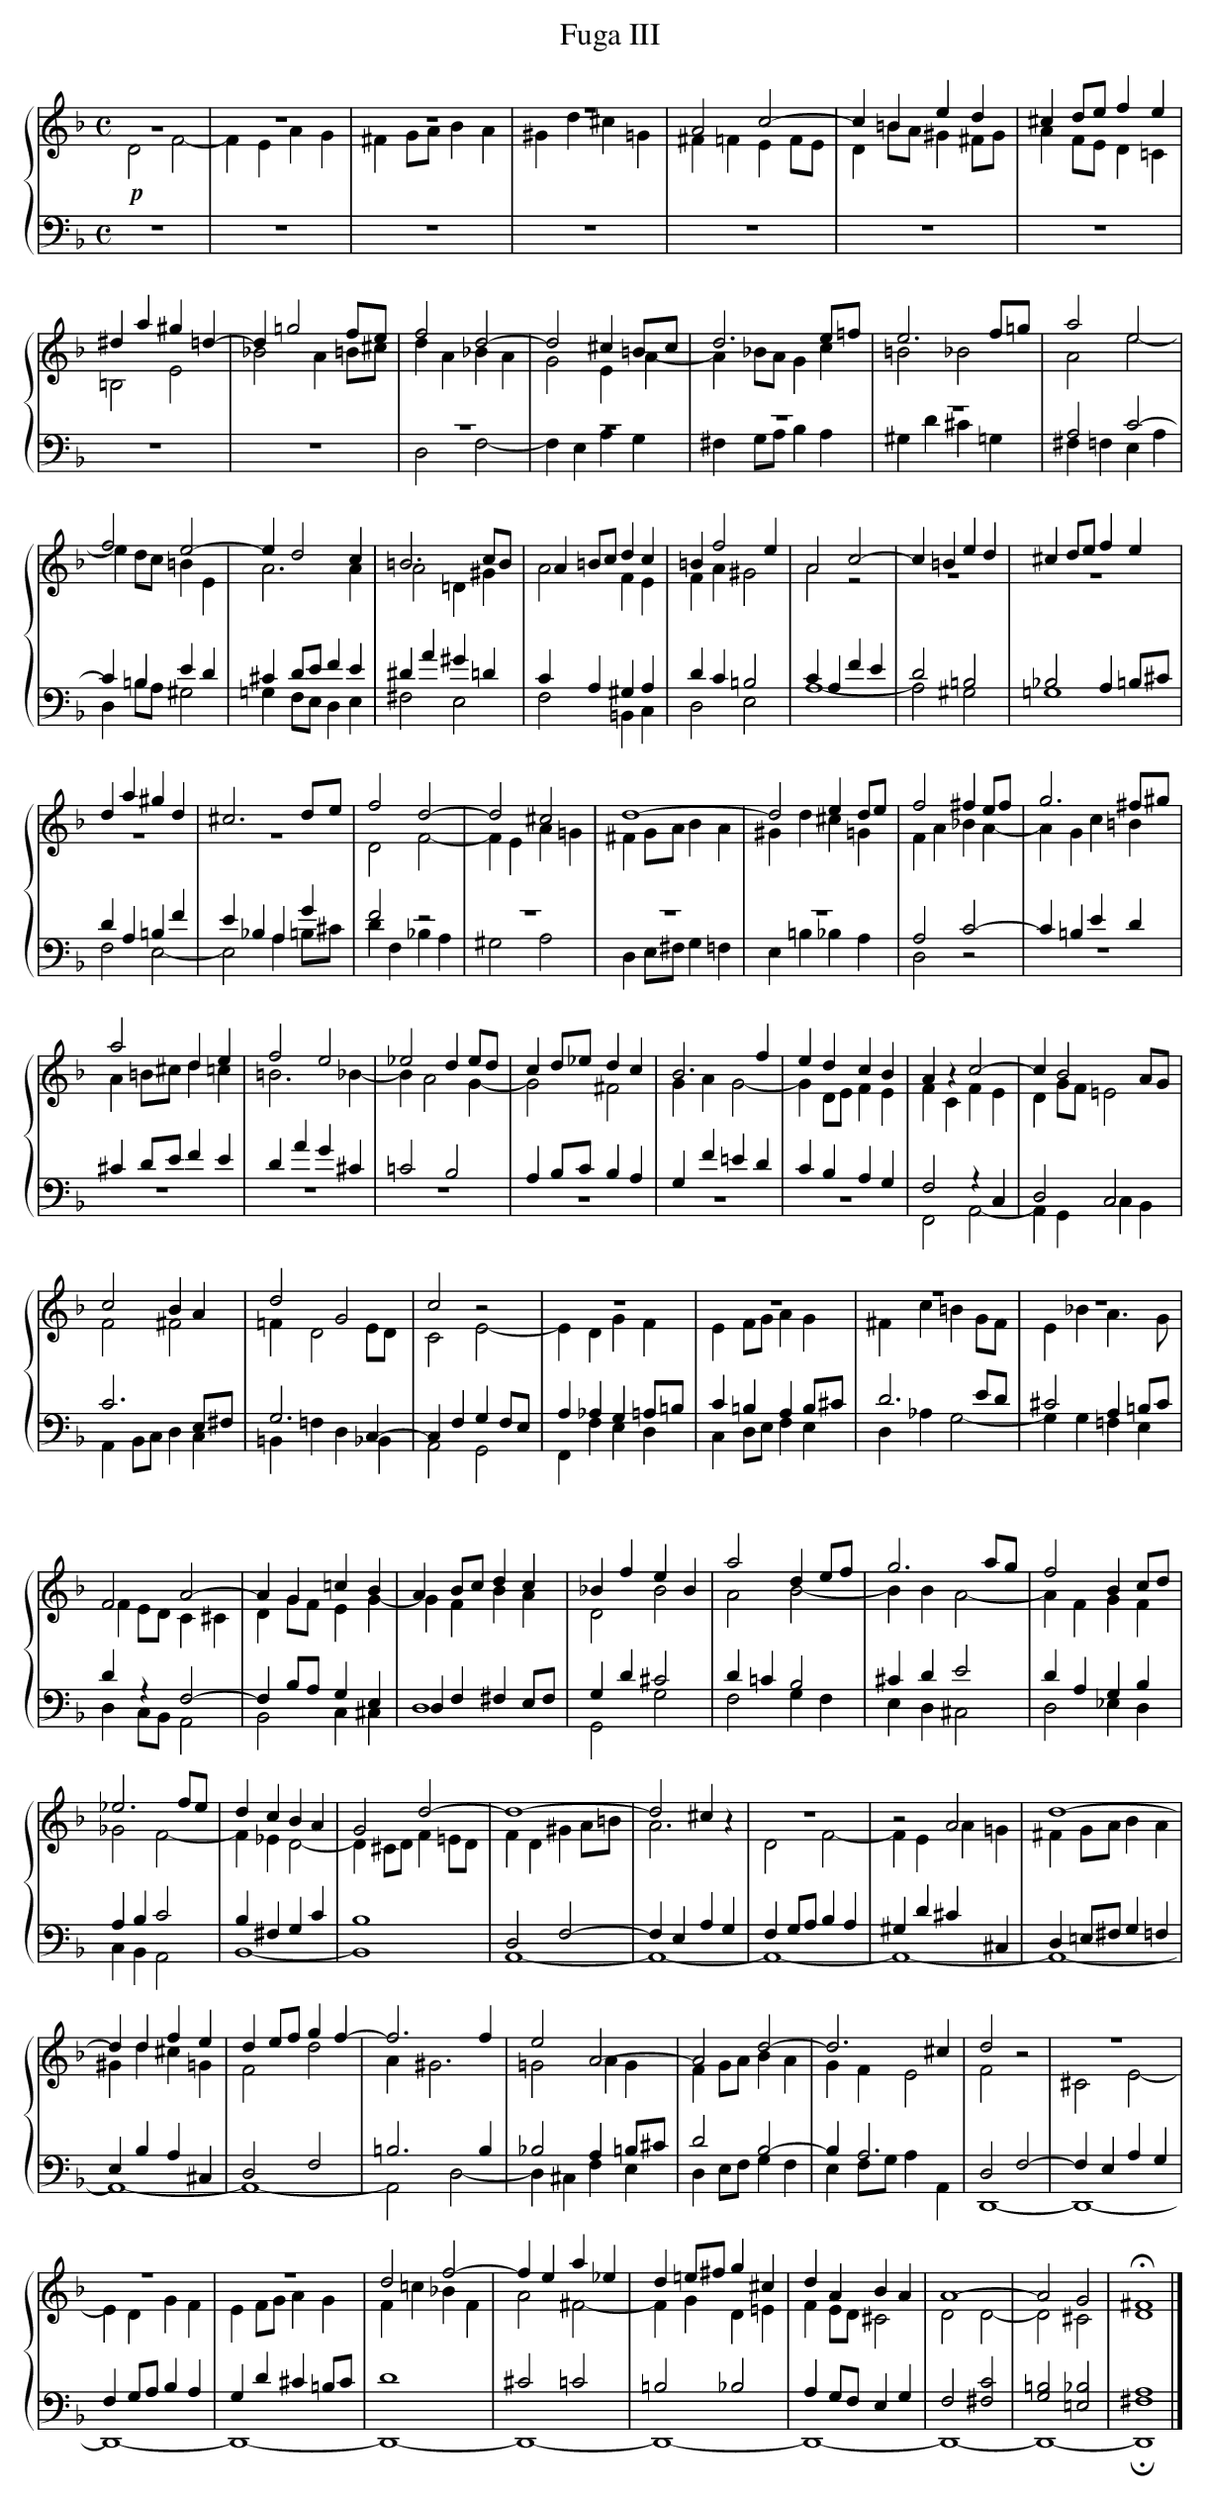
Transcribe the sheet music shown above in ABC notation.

X:1-2
T:Fuga III
Q:"Andante con moto"
M:C
L:1/4
%%staves {(1 2) (3 4)}
K:Dm
Q:1/4=88
V:1 treble
z4|z4|z4|z4|A2c2-|c=Bed|^cd/e/fe|
V:2
!p!D2F2-|FEAG|^FG/A/BA|^Gd^c=G|^F=FEF/E/|D=B/A/^G^F/G/|AF/E/D=C|
V:3 bass
z4|z4|z4|z4|z4|z4|z4|
V:4
z4|z4|z4|z4|z4|z4|z4|
V:1
^da^g=d-|d=g2f/e/|f2d2-|d2^c=B/c/|d3e/=f/|e3f/=g/|a2e2|
V:2
=B,2E2|_B2A=B/^c/|dA_BA|G2EA-|A_B/A/Gc|=B2_B2|A2e2-|
V:3
z4|z4|z4|z4|z4|z4|A,2C2-|
V:4
z4|z4|D,2F,2-|F,E,A,G,|^F,G,/A,/B,A,|^G,D^C=G,|^F,=F,E,A,|
V:1
f2e2-|ed2c|=B3c/B/|A=B/c/dc|=Bf2e|A2c2-|c=Bed|^cd/e/fe|
V:2
ed/c/=BE|A3A|A2=D^G|A2FE|FA^G2|A2z2|z4|z4|
V:3
C=B,ED|^CD/E/FE|^DA^G=D|CA,^G,A,|DC=B,2|CA,FE|D2=B,2|_B,2A,=B,/^C/|
V:4
D,=B,/A,/^G,2|=G,F,/E,/D,E,|^F,2E,2|F,2=B,,C,|D,2E,2|A,4-|A,2^G,2|=G,4|
V:1
da^gd|^c3d/e/|f2d2-|d2^c2|d4-|d2ed/e/|f2^fe/f/|g3^f/^g/|
V:2
z4|z4|D2F2-|FEA=G|^FG/A/BA|^Gd^c=G|FA_BA-|AGc=B|
V:3
DA,=B,F|E_B,A,G|F2z2|z4|z4|z4|A,2C2-|C=B,ED|
V:4
F,2E,2-|E,2A,=B,/^C/|DF,_B,A,|^G,2A,2|D,E,/^F,/G,=F,|E,=B,_B,A,|D,2z2|z4|
V:1
a2de|f2e2|_e2de/d/|cd/_e/dc|B3f|edcB|Azc2-|cB2A/G/|
V:2
A=B/^c/d=c|=B3_B-|BA2G-|G2^F2|GAG2-|GD/E/FE|FCFE|DG/F/=E2|
V:3
^CD/E/FE|DAG^C|=C2B,2|A,B,/C/B,A,|G,F=ED|CB,A,G,|F,2zC,|D,2C,2|
V:4
z4|z4|z4|z4|z4|z4|F,,2A,,2-|A,,G,,C,B,,|
V:1
c2BA|d2G2|c2z2|z4|z4|z4|z4|
V:2
F2^F2|=FD2E/D/|C2E2-|EDGF|EF/G/AG|^Fc=BG/F/|E_BA>G|
V:3
C3E,/^F,/|G,3C,-|C,F,G,F,/E,/|A,_A,G,=A,/=B,/|C=B,A,B,/^C/|D3E/D/|^C2A,=B,/C/|
V:4
A,,B,,/C,/D,C,|=B,,=F,D,_B,,|A,,2G,,2|F,,F,E,D,|C,D,/E,/F,E,|D,_A,G,2-|G,G,=F,E,|
V:1
F2A2-|AG=cB|AB/c/dc|_BfeB|a2de/f/|g3a/g/|f2Bc/d/|
V:2
FE/D/C^C|DG/F/EG-|GFBA|D2B2|A2B2-|BBA2-|AFGF|
V:3
DzF,2-|F,B,/A,/G,E,|D,F,^F,E,/F,/|G,D^C2|D=CB,2|^CDE2|DA,G,B,|
V:4
D,C,/B,,/A,,2|B,,2C,^C,|D,4|G,,2G,2|F,2G,F,|E,D,^C,2|D,2_E,D,|
V:1
_e3f/e/|dcBA|G2d2-|d4-|d2^cz|z4|z2A2|d4-|
V:2
_G2F2-|F_ED2-|D^C/D/F=E/D/|FD^GA/=B/|A3z|D2F2-|FEA=G|^FG/A/BA|
V:3
A,B,C2|B,^F,G,C|B,4|D,2F,2-|F,E,A,G,|F,G,/A,/B,A,|^G,D^C^C,|D,=E,/^F,/G,=F,|
V:4
C,B,,A,,2|B,,4-|B,,4|A,,4-|A,,4-|A,,4-|A,,4-|A,,4-|
V:1
ddfe|de/f/gf-|f3f|e2A2-|A2d2-|d3^c|d2z2|z4|
V:2
^Gd^c=G|F2d2|A^G3|=G2AG|FG/A/BA|GFE2|F2z2|^C2E2-|
V:3
E,B,A,^C,|D,2F,2|=B,3B,|_B,2A,=B,/^C/|D2B,2-|B,A,3|D,2F,2-|F,E,A,G,|
V:4
A,,4-|A,,4-|A,,2D,2-|D,^C,F,E,|D,E,/F,/G,F,|E,F,/G,/A,A,,|D,,4-|D,,4-|
V:1
z4|z4|d2f2-|fea_e|d=e/^f/g^c|dABA|A4-|A2G2|H^F4|]
V:2
EDGF|EF/G/AG|F=c_BF|A2^F2-|FGD=E|FE/D/^C2|D2D2-|D2^C2|D4|]
V:3
F,G,/A,/B,A,|G,D^C=B,/C/|D4|^C2=C2|=B,2_B,2|A,G,/F,/E,G,|\
	F,2[^F,C]2|[G,=B,]2[=E,_B,]2|[^F,A,]4|]
V:4
D,,4-|D,,4-|D,,4-|D,,4-|D,,4-|D,,4-|D,,4-|D,,4-|HD,,4|]
